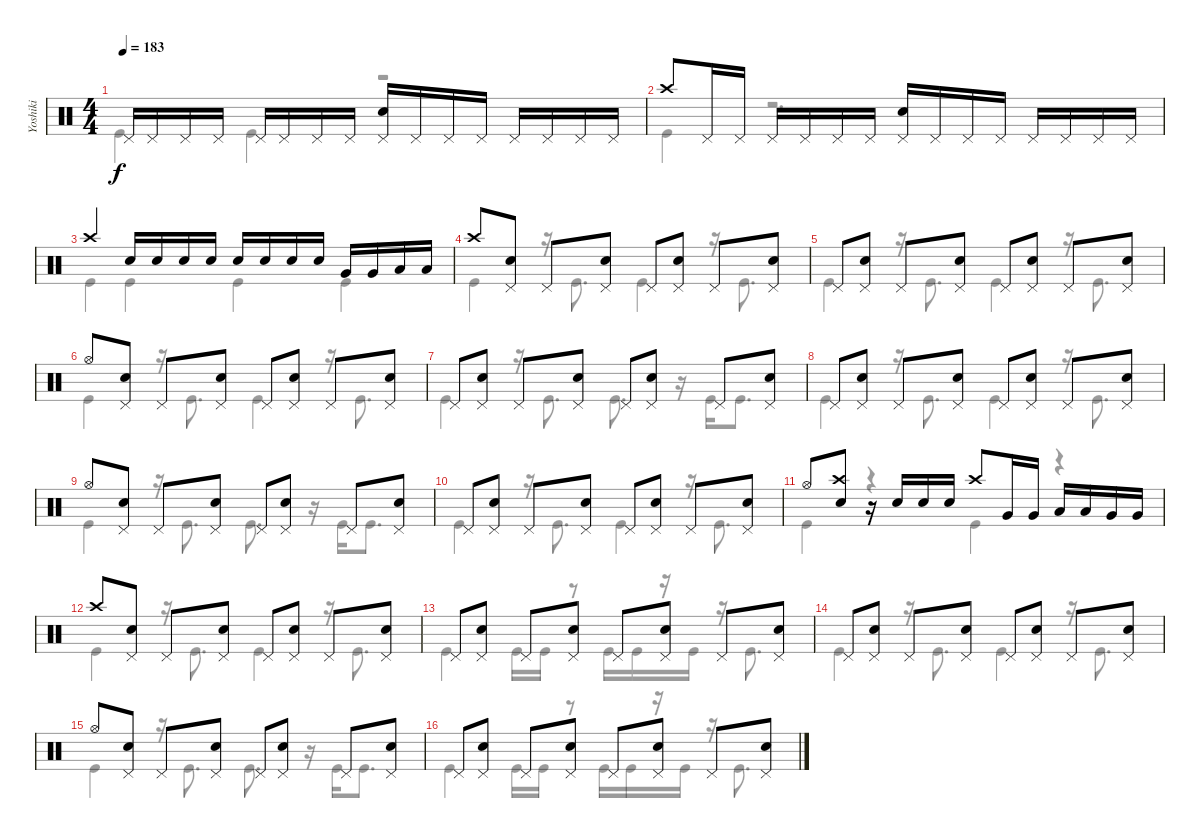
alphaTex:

\track ("Yoshiki" "Yoshiki") {instrument percussion}
\staff {score}
\articulation defaults
\voice
\ts (4 4)
\tempo 183
\clef neutral
\ks c "Pedal Hi-Hat (hit)".16{dy f} "Pedal Hi-Hat (hit)".16 "Pedal Hi-Hat (hit)".16 "Pedal Hi-Hat (hit)".16 "Pedal Hi-Hat (hit)".16 "Pedal Hi-Hat (hit)".16 "Pedal Hi-Hat (hit)".16 "Pedal Hi-Hat (hit)".16
("Pedal Hi-Hat (hit)" "Snare (hit) 2").16 "Pedal Hi-Hat (hit)".16 "Pedal Hi-Hat (hit)".16 "Pedal Hi-Hat (hit)".16 "Pedal Hi-Hat (hit)".16 "Pedal Hi-Hat (hit)".16 "Pedal Hi-Hat (hit)".16 "Pedal Hi-Hat (hit)".16 |
"Crash high (hit)".8 "Pedal Hi-Hat (hit)".16 "Pedal Hi-Hat (hit)".16 "Pedal Hi-Hat (hit)".16 "Pedal Hi-Hat (hit)".16 "Pedal Hi-Hat (hit)".16 "Pedal Hi-Hat (hit)".16 ("Pedal Hi-Hat (hit)" "Snare (hit) 2").16 "Pedal Hi-Hat (hit)".16 "Pedal Hi-Hat (hit)".16 "Pedal Hi-Hat (hit)".16 "Pedal Hi-Hat (hit)".16 "Pedal Hi-Hat (hit)".16 "Pedal Hi-Hat (hit)".16 "Pedal Hi-Hat (hit)".16 |
"Crash high (hit)".4 "Snare (hit) 2".16 "Snare (hit) 2".16 "Snare (hit) 2".16 "Snare (hit) 2".16 "Snare (hit) 2".16 "Snare (hit) 2".16 "Snare (hit) 2".16 "Snare (hit) 2".16 "Very Low Tom (hit)".16 "Very Low Tom (hit)".16 "Low Tom (hit)".16 "Low Tom (hit)".16 |
"Crash high (hit)".8 ("Pedal Hi-Hat (hit)" "Snare (hit) 2").8 "Pedal Hi-Hat (hit)".8 ("Pedal Hi-Hat (hit)" "Snare (hit) 2").8 "Pedal Hi-Hat (hit)".8 ("Pedal Hi-Hat (hit)" "Snare (hit) 2").8 "Pedal Hi-Hat (hit)".8 ("Pedal Hi-Hat (hit)" "Snare (hit) 2").8 |
"Pedal Hi-Hat (hit)".8 ("Pedal Hi-Hat (hit)" "Snare (hit) 2").8 "Pedal Hi-Hat (hit)".8 ("Pedal Hi-Hat (hit)" "Snare (hit) 2").8 "Pedal Hi-Hat (hit)".8 ("Pedal Hi-Hat (hit)" "Snare (hit) 2").8 "Pedal Hi-Hat (hit)".8 ("Pedal Hi-Hat (hit)" "Snare (hit) 2").8 |
"Hi-Hat (open)".8 ("Pedal Hi-Hat (hit)" "Snare (hit) 2").8 "Pedal Hi-Hat (hit)".8 ("Pedal Hi-Hat (hit)" "Snare (hit) 2").8 "Pedal Hi-Hat (hit)".8 ("Pedal Hi-Hat (hit)" "Snare (hit) 2").8 "Pedal Hi-Hat (hit)".8 ("Pedal Hi-Hat (hit)" "Snare (hit) 2").8 |
"Pedal Hi-Hat (hit)".8 ("Pedal Hi-Hat (hit)" "Snare (hit) 2").8 "Pedal Hi-Hat (hit)".8 ("Pedal Hi-Hat (hit)" "Snare (hit) 2").8 "Pedal Hi-Hat (hit)".8 ("Pedal Hi-Hat (hit)" "Snare (hit) 2").8 "Pedal Hi-Hat (hit)".8 ("Pedal Hi-Hat (hit)" "Snare (hit) 2").8 |
"Pedal Hi-Hat (hit)".8 ("Pedal Hi-Hat (hit)" "Snare (hit) 2").8 "Pedal Hi-Hat (hit)".8 ("Pedal Hi-Hat (hit)" "Snare (hit) 2").8 "Pedal Hi-Hat (hit)".8 ("Pedal Hi-Hat (hit)" "Snare (hit) 2").8 "Pedal Hi-Hat (hit)".8 ("Pedal Hi-Hat (hit)" "Snare (hit) 2").8 |
"Hi-Hat (open)".8 ("Pedal Hi-Hat (hit)" "Snare (hit) 2").8 "Pedal Hi-Hat (hit)".8 ("Pedal Hi-Hat (hit)" "Snare (hit) 2").8 "Pedal Hi-Hat (hit)".8 ("Pedal Hi-Hat (hit)" "Snare (hit) 2").8 "Pedal Hi-Hat (hit)".8 ("Pedal Hi-Hat (hit)" "Snare (hit) 2").8 |
"Pedal Hi-Hat (hit)".8 ("Pedal Hi-Hat (hit)" "Snare (hit) 2").8 "Pedal Hi-Hat (hit)".8 ("Pedal Hi-Hat (hit)" "Snare (hit) 2").8 "Pedal Hi-Hat (hit)".8 ("Pedal Hi-Hat (hit)" "Snare (hit) 2").8 "Pedal Hi-Hat (hit)".8 ("Pedal Hi-Hat (hit)" "Snare (hit) 2").8 |
"Hi-Hat (open)".8 ("Crash high (hit)" "Snare (hit) 2").8 r.16 "Snare (hit) 2".16 "Snare (hit) 2".16 "Snare (hit) 2".16 "Crash high (hit)".8 "Very Low Tom (hit)".16 "Very Low Tom (hit)".16 "Low Tom (hit)".16 "Low Tom (hit)".16 "Very Low Tom (hit)".16 "Very Low Tom (hit)".16 |
"Crash high (hit)".8 ("Pedal Hi-Hat (hit)" "Snare (hit) 2").8 "Pedal Hi-Hat (hit)".8 ("Pedal Hi-Hat (hit)" "Snare (hit) 2").8 "Pedal Hi-Hat (hit)".8 ("Pedal Hi-Hat (hit)" "Snare (hit) 2").8 "Pedal Hi-Hat (hit)".8 ("Pedal Hi-Hat (hit)" "Snare (hit) 2").8 |
"Pedal Hi-Hat (hit)".8 ("Pedal Hi-Hat (hit)" "Snare (hit) 2").8 "Pedal Hi-Hat (hit)".8 ("Pedal Hi-Hat (hit)" "Snare (hit) 2").8 "Pedal Hi-Hat (hit)".8 ("Pedal Hi-Hat (hit)" "Snare (hit) 2").8 "Pedal Hi-Hat (hit)".8 ("Pedal Hi-Hat (hit)" "Snare (hit) 2").8 |
"Pedal Hi-Hat (hit)".8 ("Pedal Hi-Hat (hit)" "Snare (hit) 2").8 "Pedal Hi-Hat (hit)".8 ("Pedal Hi-Hat (hit)" "Snare (hit) 2").8 "Pedal Hi-Hat (hit)".8 ("Pedal Hi-Hat (hit)" "Snare (hit) 2").8 "Pedal Hi-Hat (hit)".8 ("Pedal Hi-Hat (hit)" "Snare (hit) 2").8 |
"Hi-Hat (open)".8 ("Pedal Hi-Hat (hit)" "Snare (hit) 2").8 "Pedal Hi-Hat (hit)".8 ("Pedal Hi-Hat (hit)" "Snare (hit) 2").8 "Pedal Hi-Hat (hit)".8 ("Pedal Hi-Hat (hit)" "Snare (hit) 2").8 "Pedal Hi-Hat (hit)".8 ("Pedal Hi-Hat (hit)" "Snare (hit) 2").8 |
"Pedal Hi-Hat (hit)".8 ("Pedal Hi-Hat (hit)" "Snare (hit) 2").8 "Pedal Hi-Hat (hit)".8 ("Pedal Hi-Hat (hit)" "Snare (hit) 2").8 "Pedal Hi-Hat (hit)".8 ("Pedal Hi-Hat (hit)" "Snare (hit) 2").8 "Pedal Hi-Hat (hit)".8 ("Pedal Hi-Hat (hit)" "Snare (hit) 2").8
\voice
\clef neutral
\ottava regular
\simile none
\ks c "Kick (hit)".4{dy f} "Kick (hit)".4
r.2 |
"Kick (hit)".4 r.2{d} |
"Kick (hit)".4 "Kick (hit)".4 "Kick (hit)".4 "Kick (hit)".4 |
"Kick (hit)".4 r.16 "Kick (hit)".8{d} "Kick (hit)".4 r.16 "Kick (hit)".8{d} |
"Kick (hit)".4 r.16 "Kick (hit)".8{d} "Kick (hit)".4 r.16 "Kick (hit)".8{d} |
"Kick (hit)".4 r.16 "Kick (hit)".8{d} "Kick (hit)".4 r.16 "Kick (hit)".8{d} |
"Kick (hit)".4 r.16 "Kick (hit)".8{d} "Kick (hit)".8{d} r.16 "Kick (hit)".16 "Kick (hit)".8{d} |
"Kick (hit)".4 r.16 "Kick (hit)".8{d} "Kick (hit)".4 r.16 "Kick (hit)".8{d} |
"Kick (hit)".4 r.16 "Kick (hit)".8{d} "Kick (hit)".8{d} r.16 "Kick (hit)".16 "Kick (hit)".8{d} |
"Kick (hit)".4 r.16 "Kick (hit)".8{d} "Kick (hit)".4 r.16 "Kick (hit)".8{d} |
"Kick (hit)".4 r.4 "Kick (hit)".4 r.4 |
"Kick (hit)".4 r.16 "Kick (hit)".8{d} "Kick (hit)".4 r.16 "Kick (hit)".8{d} |
"Kick (hit)".4 "Kick (hit)".16 "Kick (hit)".16 r.8 "Kick (hit)".16 "Kick (hit)".16 r.16 "Kick (hit)".16 r.16 "Kick (hit)".8{d} |
"Kick (hit)".4 r.16 "Kick (hit)".8{d} "Kick (hit)".4 r.16 "Kick (hit)".8{d} |
"Kick (hit)".4 r.16 "Kick (hit)".8{d} "Kick (hit)".8{d} r.16 "Kick (hit)".16 "Kick (hit)".8{d} |
"Kick (hit)".4 "Kick (hit)".16 "Kick (hit)".16 r.8 "Kick (hit)".16 "Kick (hit)".16 r.16 "Kick (hit)".16 r.16 "Kick (hit)".8{d}
